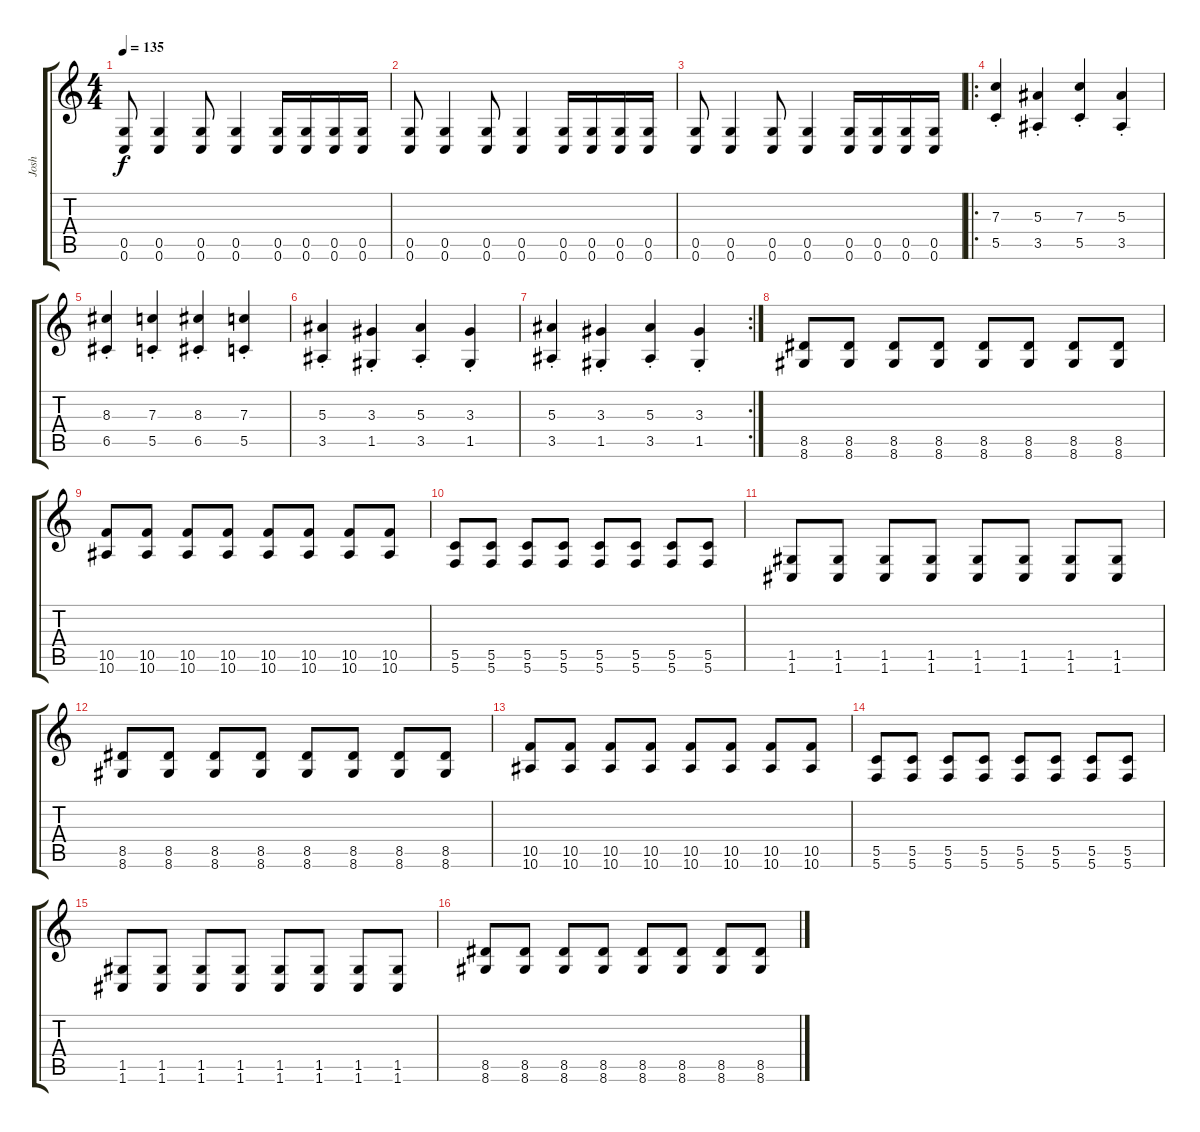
\track ("Josh" "Josh") {instrument distortionguitar}
\staff {score tabs}
\tuning (D4 A3 F3 C3 G2 C2) {hide}
\ts (4 4)
\tempo 135
\clef g2
\ks c
(0.5 0.6).8{dy f} (0.5 0.6).4 (0.5 0.6).8 (0.5 0.6).4 (0.5 0.6).16 (0.5 0.6).16 (0.5 0.6).16 (0.5 0.6).16 |
(0.5 0.6).8 (0.5 0.6).4 (0.5 0.6).8 (0.5 0.6).4 (0.5 0.6).16 (0.5 0.6).16 (0.5 0.6).16 (0.5 0.6).16 |
(0.5 0.6).8 (0.5 0.6).4 (0.5 0.6).8 (0.5 0.6).4 (0.5 0.6).16 (0.5 0.6).16 (0.5 0.6).16 (0.5 0.6).16 |
\ro
(7.3{st} 5.5{st}).4 (5.3{st} 3.5{st}).4 (7.3{st} 5.5{st}).4 (5.3{st} 3.5{st}).4 |
(8.3{st} 6.5{st}).4 (7.3{st} 5.5{st}).4 (8.3{st} 6.5{st}).4 (7.3{st} 5.5{st}).4 |
(5.3{st} 3.5{st}).4 (3.3{st} 1.5{st}).4 (5.3{st} 3.5{st}).4 (3.3{st} 1.5{st}).4 |
\rc 2
(5.3{st} 3.5{st}).4 (3.3{st} 1.5{st}).4 (5.3{st} 3.5{st}).4 (3.3{st} 1.5{st}).4 |
(8.5 8.6).8 (8.5 8.6).8 (8.5 8.6).8 (8.5 8.6).8 (8.5 8.6).8 (8.5 8.6).8 (8.5 8.6).8 (8.5 8.6).8 |
(10.5 10.6).8 (10.5 10.6).8 (10.5 10.6).8 (10.5 10.6).8 (10.5 10.6).8 (10.5 10.6).8 (10.5 10.6).8 (10.5 10.6).8 |
(5.5 5.6).8 (5.5 5.6).8 (5.5 5.6).8 (5.5 5.6).8 (5.5 5.6).8 (5.5 5.6).8 (5.5 5.6).8 (5.5 5.6).8 |
(1.5 1.6).8 (1.5 1.6).8 (1.5 1.6).8 (1.5 1.6).8 (1.5 1.6).8 (1.5 1.6).8 (1.5 1.6).8 (1.5 1.6).8 |
(8.5 8.6).8 (8.5 8.6).8 (8.5 8.6).8 (8.5 8.6).8 (8.5 8.6).8 (8.5 8.6).8 (8.5 8.6).8 (8.5 8.6).8 |
(10.5 10.6).8 (10.5 10.6).8 (10.5 10.6).8 (10.5 10.6).8 (10.5 10.6).8 (10.5 10.6).8 (10.5 10.6).8 (10.5 10.6).8 |
(5.5 5.6).8 (5.5 5.6).8 (5.5 5.6).8 (5.5 5.6).8 (5.5 5.6).8 (5.5 5.6).8 (5.5 5.6).8 (5.5 5.6).8 |
(1.5 1.6).8 (1.5 1.6).8 (1.5 1.6).8 (1.5 1.6).8 (1.5 1.6).8 (1.5 1.6).8 (1.5 1.6).8 (1.5 1.6).8 |
(8.5 8.6).8 (8.5 8.6).8 (8.5 8.6).8 (8.5 8.6).8 (8.5 8.6).8 (8.5 8.6).8 (8.5 8.6).8 (8.5 8.6).8
